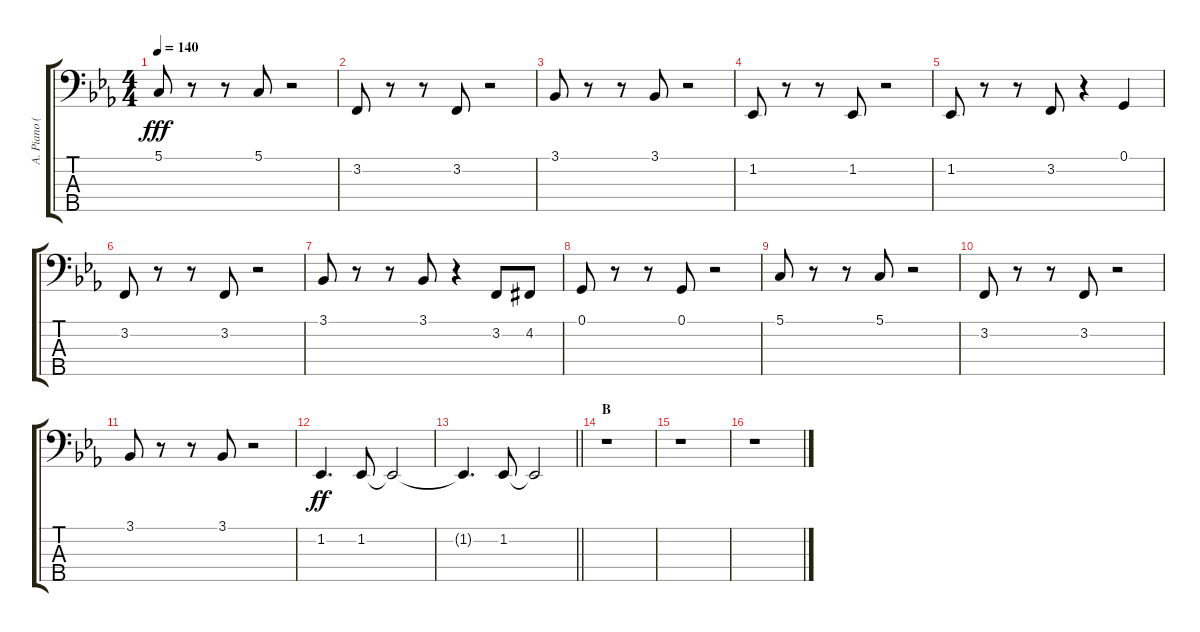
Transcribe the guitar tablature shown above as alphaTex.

\track ("A. Piano (Left Hand)" "A. Piano (") {instrument acousticgrandpiano}
\staff {score tabs}
\tuning (G2 D2 A1 E1 B0) {hide}
\ts (4 4)
\tempo 140
\clef f4
\ks eb
5.1.8{dy fff} r.8 r.8 5.1.8 r.2 |
3.2.8 r.8 r.8 3.2.8 r.2 |
3.1.8 r.8 r.8 3.1.8 r.2 |
1.2.8 r.8 r.8 1.2.8 r.2 |
1.2.8 r.8 r.8 3.2.8 r.4 0.1.4 |
3.2.8 r.8 r.8 3.2.8 r.2 |
3.1.8 r.8 r.8 3.1.8 r.4 3.2.8 4.2{acc #}.8 |
0.1.8 r.8 r.8 0.1.8 r.2 |
5.1.8 r.8 r.8 5.1.8 r.2 |
3.2.8 r.8 r.8 3.2.8 r.2 |
3.1.8 r.8 r.8 3.1.8 r.2 |
1.2.4{d dy ff} 1.2.8 1.2{t}.2 |
\barLineRight lightlight
1.2{t}.4{d} 1.2.8 1.2{t}.2 |
\section ("" "B")
r.1 |
r.1 |
r.1
